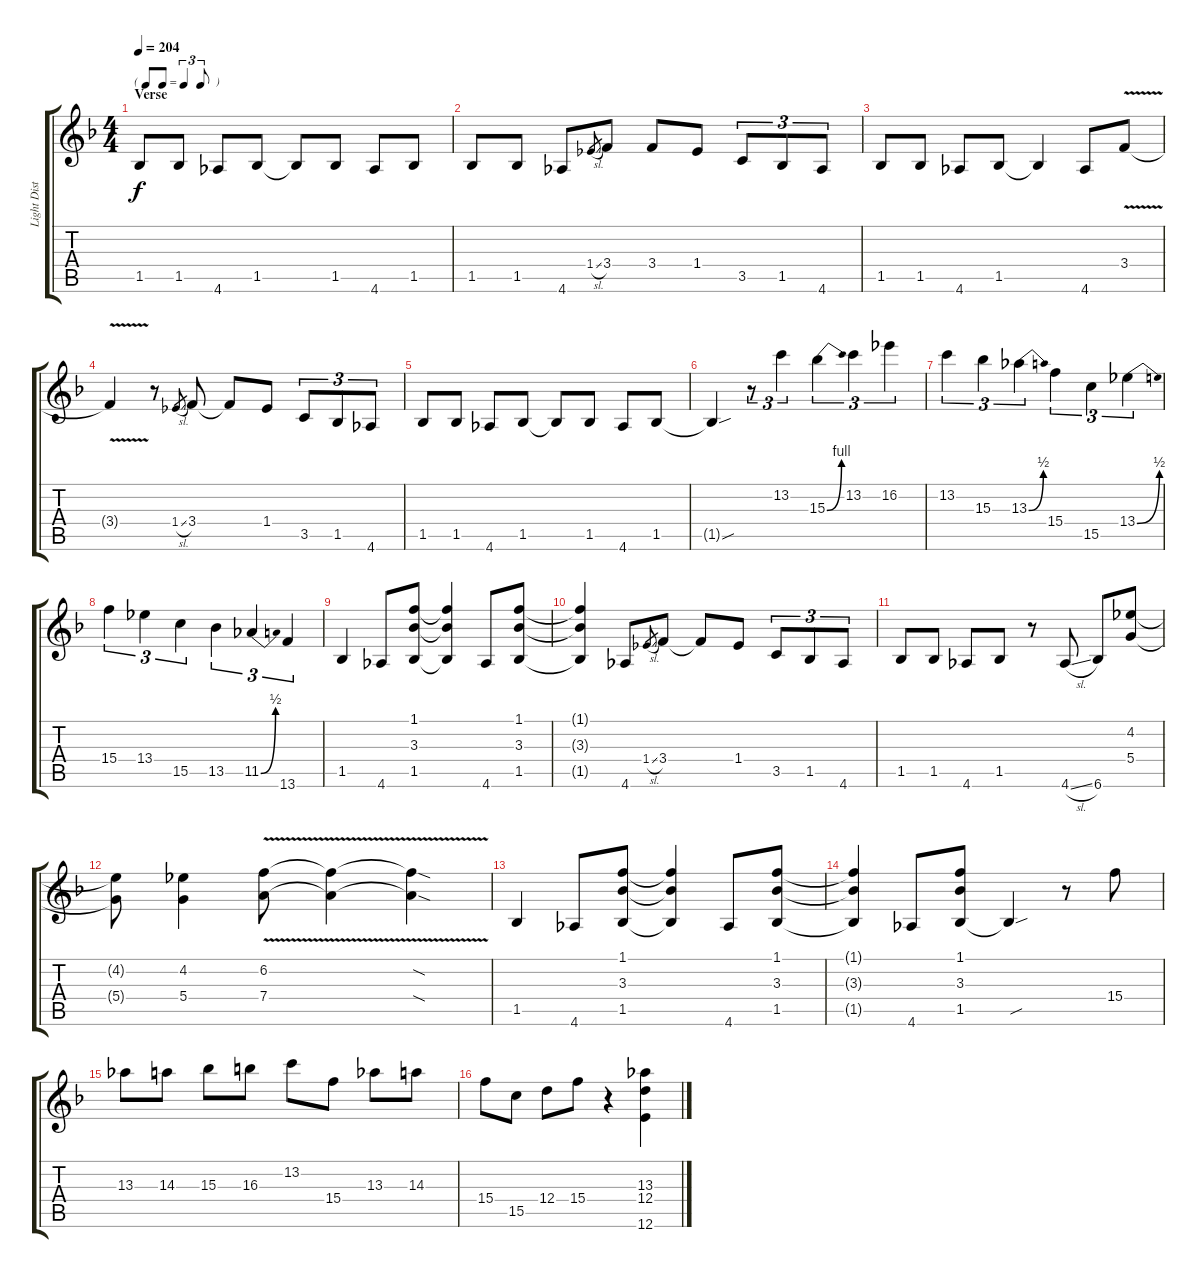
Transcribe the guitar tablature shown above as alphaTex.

\track ("Light Distortion" "Light Dist") {instrument overdrivenguitar}
\staff {score tabs}
\tuning (E4 B3 G3 D3 A2 E2) {hide}
\ts (4 4)
\tf triplet8th
\section ("" "Verse")
\tempo 204
\clef g2
\ks f
1.5.8{dy f} 1.5.8 4.6.8 1.5.8 1.5{t}.8 1.5.8 4.6.8 1.5.8 |
1.5.8 1.5.8 4.6.8 1.4{sl}.8{gr} 3.4.8 3.4.8 1.4.8 3.5.8{tu (3 2)} 1.5.8{tu (3 2)} 4.6.8{tu (3 2)} |
1.5.8 1.5.8 4.6.8 1.5.8 1.5{t}.4 4.6.8 3.4{v}.8 |
3.4{v t}.4 r.8 1.4{sl}.8{gr} 3.4.8 3.4{t}.8 1.4.8 3.5.8{tu (3 2)} 1.5.8{tu (3 2)} 4.6.8{tu (3 2)} |
1.5.8 1.5.8 4.6.8 1.5.8 1.5{t}.8 1.5.8 4.6.8 1.5.8 |
1.5{sou t}.4 r.8{tu (3 2)} 13.2.4{tu (3 2)} 15.3{be (bend 0 0 60 4)}.4{tu (3 2)} 13.2.4{tu (3 2)} 16.2.4{tu (3 2)} |
13.2.4{tu (3 2)} 15.3.4{tu (3 2)} 13.3{be (bend 0 0 60 2)}.4{tu (3 2)} 15.4.4{tu (3 2)} 15.5.4{tu (3 2)} 13.4{be (bend 0 0 60 2)}.4{tu (3 2)} |
15.4.4{tu (3 2)} 13.4.4{tu (3 2)} 15.5.4{tu (3 2)} 13.5.4{tu (3 2)} 11.5{be (bend 0 0 60 2)}.4{tu (3 2)} 13.6.4{tu (3 2)} |
1.5.4 4.6.8 (1.1 3.3 1.5).8 (1.1{t} 3.3{t} 1.5{t}).4 4.6.8 (1.1 3.3 1.5).8 |
(1.1{t} 3.3{t} 1.5{t}).4 4.6.8 1.4{sl}.8{gr} 3.4.8 3.4{t}.8 1.4.8 3.5.8{tu (3 2)} 1.5.8{tu (3 2)} 4.6.8{tu (3 2)} |
1.5.8 1.5.8 4.6.8 1.5.8 r.8 4.6{sl}.8 6.6.8 (4.2 5.4).8 |
(4.2{t} 5.4{t}).8 (4.2 5.4).4 (6.2{v} 7.4{v}).8 (6.2{v t} 7.4{v t}).4 (6.2{sod t} 7.4{sod t}).4 |
1.5.4 4.6.8 (1.1 3.3 1.5).8 (1.1{t} 3.3{t} 1.5{t}).4 4.6.8 (1.1 3.3 1.5).8 |
(1.1{t} 3.3{t} 1.5{t}).4 4.6.8 (1.1 3.3 1.5).8 1.5{sou t}.4 r.8 15.4.8 |
13.3.8 14.3.8 15.3.8 16.3.8 13.2.8 15.4.8 13.3.8 14.3.8 |
15.4.8 15.5.8 12.4.8 15.4.8 r.4 (13.3 12.4 12.6).4
